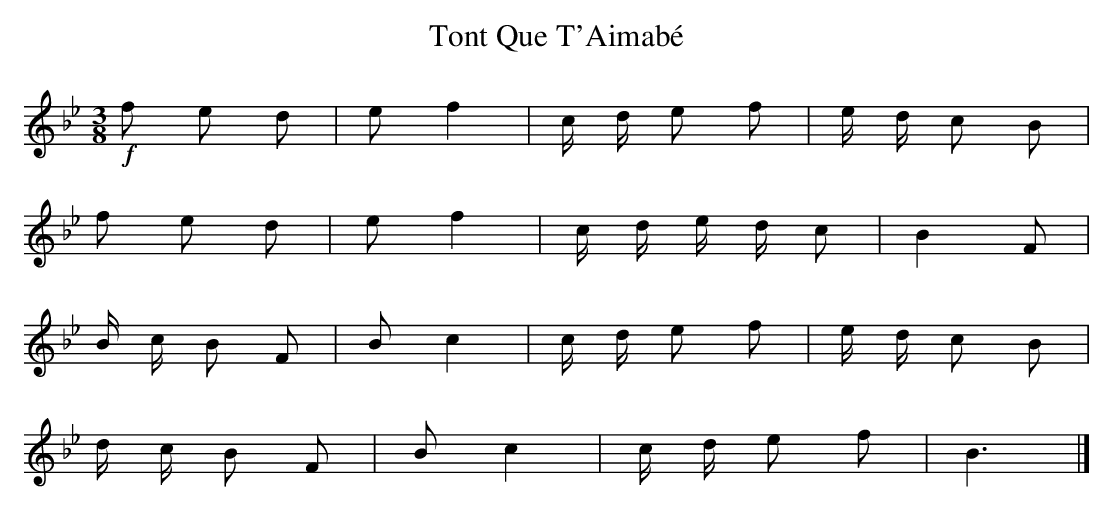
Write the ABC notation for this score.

X:1
T:Tont Que T'Aimabé
M:3/8
L:1/8
K:Bb
!f!f e d | e f2 | c/ d/ e f | e/ d/ c B |
f e d | e f2 | c/ d/ e/ d/ c | B2 F |
B/ c/ B F | B c2 | c/ d/ e f | e/ d/ c B |
d/ c/ B F | B c2 | c/ d/ e f | B3 |]
